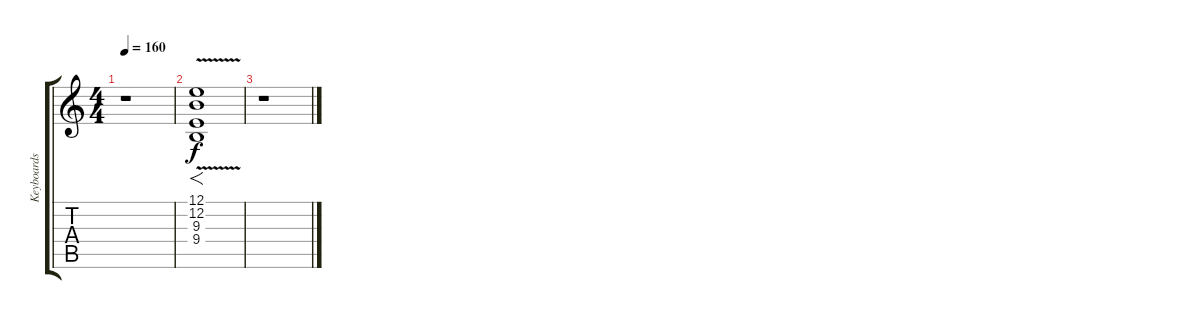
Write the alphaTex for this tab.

\track ("Keyboards (Josh)" "Keyboards ") {instrument violin}
\staff {score tabs}
\tuning (E4 B3 G3 D3 A2 E2) {hide}
\ts (4 4)
\tempo 160
\clef g2
\ks c
r.1{dy f} |
(12.1{v} 12.2{v} 9.3{v} 9.4{v}).1{f} |
r.1
